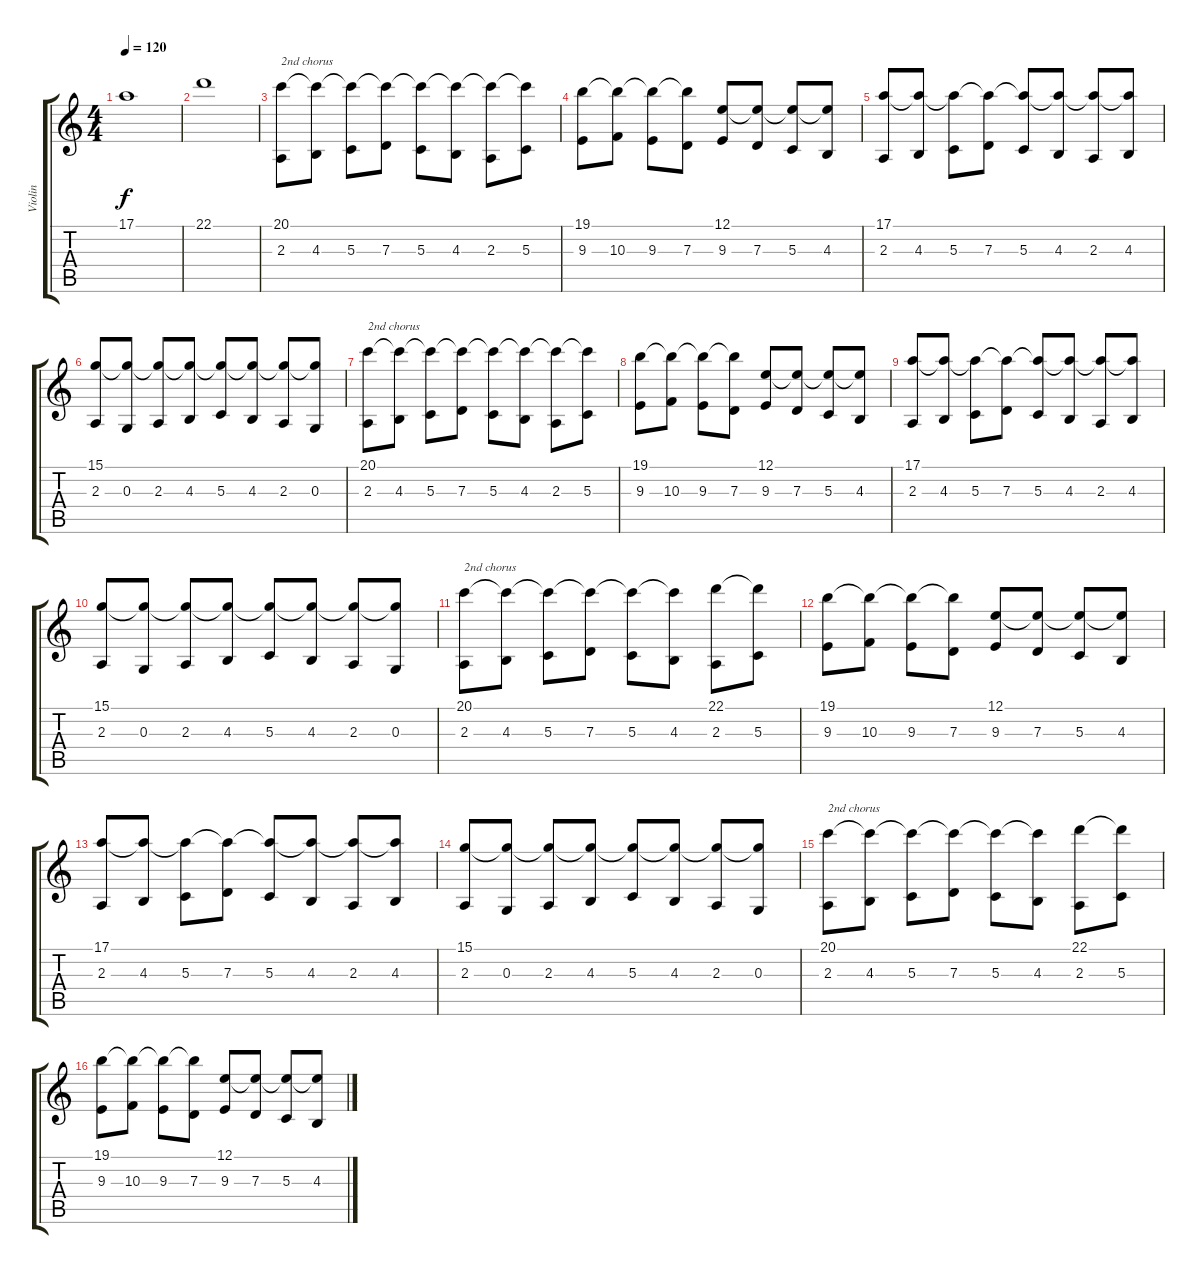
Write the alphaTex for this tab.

\track ("Violin" "Violin") {instrument tremolostrings}
\staff {score tabs}
\tuning (E4 B3 G3 D3 A2 E2) {hide}
\ts (4 4)
\tempo 120
\clef g2
\ks c
17.1.1{dy f} |
22.1.1 |
(20.1 2.3).8{txt "2nd chorus"} (20.1{t} 4.3).8 (20.1{t} 5.3).8 (20.1{t} 7.3).8 (20.1{t} 5.3).8 (20.1{t} 4.3).8 (20.1{t} 2.3).8 (20.1{t} 5.3).8 |
(19.1 9.3).8 (19.1{t} 10.3).8 (19.1{t} 9.3).8 (19.1{t} 7.3).8 (12.1 9.3).8 (12.1{t} 7.3).8 (12.1{t} 5.3).8 (12.1{t} 4.3).8 |
(17.1 2.3).8 (17.1{t} 4.3).8 (17.1{t} 5.3).8 (17.1{t} 7.3).8 (17.1{t} 5.3).8 (17.1{t} 4.3).8 (17.1{t} 2.3).8 (17.1{t} 4.3).8 |
(15.1 2.3).8 (15.1{t} 0.3).8 (15.1{t} 2.3).8 (15.1{t} 4.3).8 (15.1{t} 5.3).8 (15.1{t} 4.3).8 (15.1{t} 2.3).8 (15.1{t} 0.3).8 |
(20.1 2.3).8{txt "2nd chorus"} (20.1{t} 4.3).8 (20.1{t} 5.3).8 (20.1{t} 7.3).8 (20.1{t} 5.3).8 (20.1{t} 4.3).8 (20.1{t} 2.3).8 (20.1{t} 5.3).8 |
(19.1 9.3).8 (19.1{t} 10.3).8 (19.1{t} 9.3).8 (19.1{t} 7.3).8 (12.1 9.3).8 (12.1{t} 7.3).8 (12.1{t} 5.3).8 (12.1{t} 4.3).8 |
(17.1 2.3).8 (17.1{t} 4.3).8 (17.1{t} 5.3).8 (17.1{t} 7.3).8 (17.1{t} 5.3).8 (17.1{t} 4.3).8 (17.1{t} 2.3).8 (17.1{t} 4.3).8 |
(15.1 2.3).8 (15.1{t} 0.3).8 (15.1{t} 2.3).8 (15.1{t} 4.3).8 (15.1{t} 5.3).8 (15.1{t} 4.3).8 (15.1{t} 2.3).8 (15.1{t} 0.3).8 |
(20.1 2.3).8{txt "2nd chorus"} (20.1{t} 4.3).8 (20.1{t} 5.3).8 (20.1{t} 7.3).8 (20.1{t} 5.3).8 (20.1{t} 4.3).8 (22.1 2.3).8 (22.1{t} 5.3).8 |
(19.1 9.3).8 (19.1{t} 10.3).8 (19.1{t} 9.3).8 (19.1{t} 7.3).8 (12.1 9.3).8 (12.1{t} 7.3).8 (12.1{t} 5.3).8 (12.1{t} 4.3).8 |
(17.1 2.3).8 (17.1{t} 4.3).8 (17.1{t} 5.3).8 (17.1{t} 7.3).8 (17.1{t} 5.3).8 (17.1{t} 4.3).8 (17.1{t} 2.3).8 (17.1{t} 4.3).8 |
(15.1 2.3).8 (15.1{t} 0.3).8 (15.1{t} 2.3).8 (15.1{t} 4.3).8 (15.1{t} 5.3).8 (15.1{t} 4.3).8 (15.1{t} 2.3).8 (15.1{t} 0.3).8 |
(20.1 2.3).8{txt "2nd chorus"} (20.1{t} 4.3).8 (20.1{t} 5.3).8 (20.1{t} 7.3).8 (20.1{t} 5.3).8 (20.1{t} 4.3).8 (22.1 2.3).8 (22.1{t} 5.3).8 |
(19.1 9.3).8 (19.1{t} 10.3).8 (19.1{t} 9.3).8 (19.1{t} 7.3).8 (12.1 9.3).8 (12.1{t} 7.3).8 (12.1{t} 5.3).8 (12.1{t} 4.3).8
